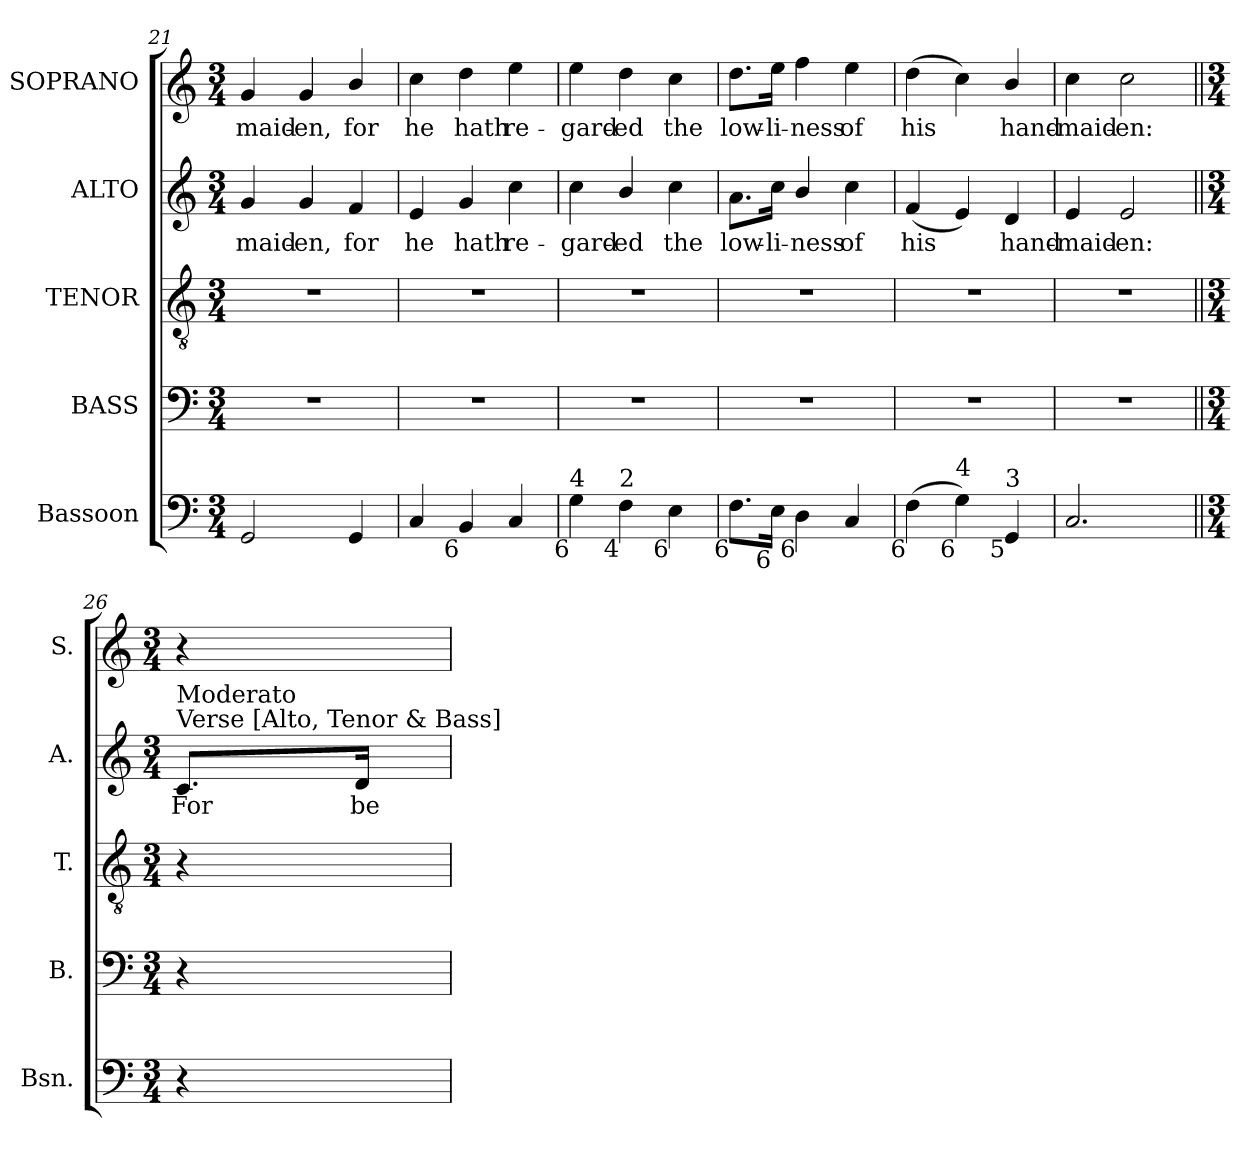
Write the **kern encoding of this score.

**kern	**kern	**kern	**kern	**text	**kern	**text
*part5	*part4	*part3	*part2	*part2	*part1	*part1
*staff5	*staff4	*staff3	*staff2	*staff2	*staff1	*staff1
*I"Bassoon	*I"BASS	*I"TENOR	*I"ALTO	*	*I"SOPRANO	*
*I'Bsn.	*I'B.	*I'T.	*I'A.	*	*I'S.	*
*clefF4	*clefF4	*clefGv2	*clefG2	*	*clefG2	*
*	*	*ITrd7c12	*	*	*	*
*k[]	*k[]	*k[]	*k[]	*	*k[]	*
*C:	*C:	*C:	*C:	*	*C:	*
*M3/4	*M3/4	*M3/4	*M3/4	*	*M3/4	*
=21	=21	=21	=21	=21	=21	=21
!	!LO:N:vis=1	!LO:N:vis=1	!	!	!	!
!	!	!	!	!LO:LY:b:color=#000000	!	!
!	!	!	!	!	!	!LO:LY:b:color=#000000
2GGi/	2.r	2.r	4gi/	-maid-	4gi/	-maid-
!	!	!	!	!LO:LY:b:color=#000000	!	!
!	!	!	!	!	!	!LO:LY:b:color=#000000
.	.	.	4gi/	-en,	4gi/	-en,
!	!	!	!	!LO:LY:b:color=#000000	!	!
!	!	!	!	!	!	!LO:LY:b:color=#000000
4GGi/	.	.	4fi/	for	4bi/	for
!!LO:LB:g=z
=22	=22	=22	=22	=22	=22	=22
!	!LO:N:vis=1	!LO:N:vis=1	!	!	!	!
!	!	!	!	!LO:LY:b:color=#000000	!	!
!	!	!	!	!	!	!LO:LY:b:color=#000000
4Ci/	2.r	2.r	4ei/	he	4cci\	he
!	!	!	!	!LO:LY:b:color=#000000	!	!
!LO:TX:b:rj:t=6	!	!	!	!	!	!
!	!	!	!	!	!	!LO:LY:b:color=#000000
4BBi/	.	.	4gi/	hath	4ddi\	hath
!	!	!	!	!LO:LY:b:color=#000000	!	!
!	!	!	!	!	!	!LO:LY:b:color=#000000
4Ci/	.	.	4cci\	re-	4eei\	re-
=23	=23	=23	=23	=23	=23	=23
!	!LO:N:vis=1	!LO:N:vis=1	!	!	!	!
!	!	!	!	!LO:LY:b:color=#000000	!	!
!LO:TX:b:rj:t=6	!	!	!	!	!	!
!LO:TX:t=4	!	!	!	!	!	!
!	!	!	!	!	!	!LO:LY:b:color=#000000
4Gi\	2.r	2.r	4cci\	-gard-	4eei\	-gard-
!	!	!	!	!LO:LY:b:color=#000000	!	!
!LO:TX:b:rj:t=4	!	!	!	!	!	!
!LO:TX:t=2	!	!	!	!	!	!
!	!	!	!	!	!	!LO:LY:b:color=#000000
4Fi\	.	.	4bi/	-ed	4ddi\	-ed
!	!	!	!	!LO:LY:b:color=#000000	!	!
!LO:TX:b:rj:t=6	!	!	!	!	!	!
!	!	!	!	!	!	!LO:LY:b:color=#000000
4Ei\	.	.	4cci\	the	4cci\	the
=24	=24	=24	=24	=24	=24	=24
!	!LO:N:vis=1	!LO:N:vis=1	!	!	!	!
!	!	!	!	!LO:LY:b:color=#000000	!	!
!LO:TX:b:rj:t=6	!	!	!	!	!	!
!	!	!	!	!	!	!LO:LY:b:color=#000000
8.Fi\L	2.r	2.r	8.ai\L	low-	8.ddi\L	low-
!	!	!	!	!LO:LY:b:color=#000000	!	!
!LO:TX:b:rj:t=6	!	!	!	!	!	!
!	!	!	!	!	!	!LO:LY:b:color=#000000
16Ei\Jk	.	.	16cci\Jk	-li-	16eei\Jk	-li-
!	!	!	!	!LO:LY:b:color=#000000	!	!
!LO:TX:b:rj:t=6	!	!	!	!	!	!
!	!	!	!	!	!	!LO:LY:b:color=#000000
4Di\	.	.	4bi/	-ness	4ffi\	-ness
!	!	!	!	!LO:LY:b:color=#000000	!	!
!	!	!	!	!	!	!LO:LY:b:color=#000000
4Ci/	.	.	4cci\	of	4eei\	of
=25	=25	=25	=25	=25	=25	=25
!	!LO:N:vis=1	!LO:N:vis=1	!	!	!	!
!	!	!	!	!LO:LY:b:color=#000000	!	!
!LO:TX:b:rj:t=6	!	!	!	!	!	!
!	!	!	!	!	!	!LO:LY:b:color=#000000
(4Fi\	2.r	2.r	(4fi/	his	(4ddi\	his
!LO:TX:b:rj:t=6	!	!	!	!	!	!
!LO:TX:t=4	!	!	!	!	!	!
4Gi\)	.	.	4ei/)	.	4cci\)	.
!	!	!	!	!LO:LY:b:color=#000000	!	!
!LO:TX:b:rj:t=5	!	!	!	!	!	!
!LO:TX:t=3	!	!	!	!	!	!
!	!	!	!	!	!	!LO:LY:b:color=#000000
4GGi/	.	.	4di/	hand-	4bi/	hand-
=26	=26	=26	=26	=26	=26	=26
!	!LO:N:vis=1	!LO:N:vis=1	!	!	!	!
!	!	!	!	!LO:LY:b:color=#000000	!	!
!	!	!	!	!	!	!LO:LY:b:color=#000000
2.Ci/	2.r	2.r	4ei/	-maid-	4cci\	-maid-
!	!	!	!	!LO:LY:b:color=#000000	!	!
!	!	!	!	!	!	!LO:LY:b:color=#000000
.	.	.	2ei/	-en:	2cci\	-en:
!!LO:LB:g=z
=26||	=26||	=26||	=26||	=26||	=26||	=26||
*M3/4	*M3/4	*M3/4	*M3/4	*	*M3/4	*
!	!	!	!LO:TX:a:t=Verse [Alto, Tenor & Bass]	!	!	!
!	!	!	!LO:TX:t=Moderato	!	!	!
!	!	!	!	!LO:LY:b:color=#000000	!	!
4r	4r	4r	8.ci/L	For	4r	.
!	!	!	!	!LO:LY:b:color=#000000	!	!
.	.	.	16di/Jk	be-	.	.
=	=	=	=	=	=	=
*-	*-	*-	*-	*-	*-	*-
